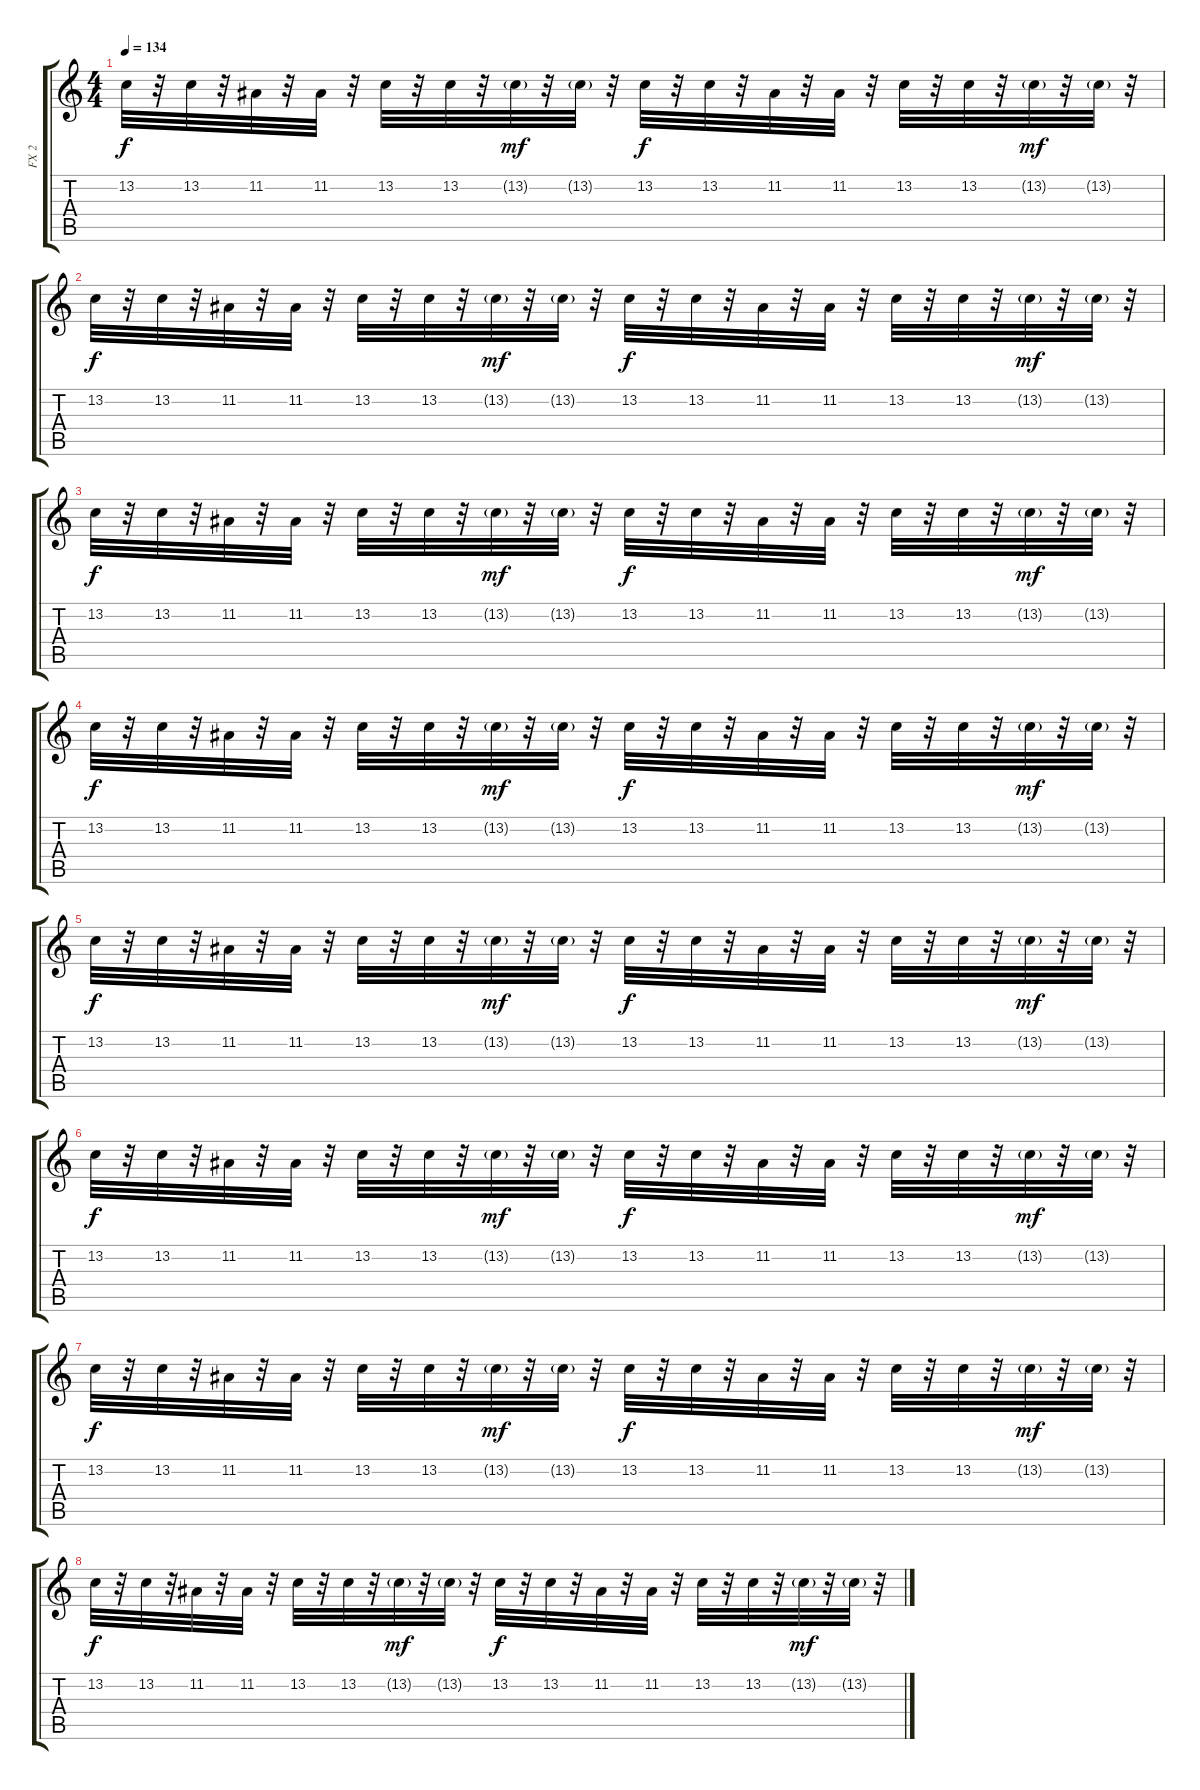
\track ("FX 2" "FX 2") {instrument lead2sawtooth}
\staff {score tabs}
\tuning (E4 B3 G3 D3 A2 E2) {hide}
\ts (4 4)
\tempo 134
\clef g2
\ks c
13.2.32{dy f} r.32 13.2.32 r.32 11.2.32 r.32 11.2.32 r.32 13.2.32 r.32 13.2.32 r.32 13.2{g}.32{dy mf} r.32 13.2{g}.32 r.32 13.2.32{dy f} r.32 13.2.32 r.32 11.2.32 r.32 11.2.32 r.32 13.2.32 r.32 13.2.32 r.32 13.2{g}.32{dy mf} r.32 13.2{g}.32 r.32 |
13.2.32{dy f} r.32 13.2.32 r.32 11.2.32 r.32 11.2.32 r.32 13.2.32 r.32 13.2.32 r.32 13.2{g}.32{dy mf} r.32 13.2{g}.32 r.32 13.2.32{dy f} r.32 13.2.32 r.32 11.2.32 r.32 11.2.32 r.32 13.2.32 r.32 13.2.32 r.32 13.2{g}.32{dy mf} r.32 13.2{g}.32 r.32 |
13.2.32{dy f} r.32 13.2.32 r.32 11.2.32 r.32 11.2.32 r.32 13.2.32 r.32 13.2.32 r.32 13.2{g}.32{dy mf} r.32 13.2{g}.32 r.32 13.2.32{dy f} r.32 13.2.32 r.32 11.2.32 r.32 11.2.32 r.32 13.2.32 r.32 13.2.32 r.32 13.2{g}.32{dy mf} r.32 13.2{g}.32 r.32 |
13.2.32{dy f} r.32 13.2.32 r.32 11.2.32 r.32 11.2.32 r.32 13.2.32 r.32 13.2.32 r.32 13.2{g}.32{dy mf} r.32 13.2{g}.32 r.32 13.2.32{dy f} r.32 13.2.32 r.32 11.2.32 r.32 11.2.32 r.32 13.2.32 r.32 13.2.32 r.32 13.2{g}.32{dy mf} r.32 13.2{g}.32 r.32 |
13.2.32{dy f} r.32 13.2.32 r.32 11.2.32 r.32 11.2.32 r.32 13.2.32 r.32 13.2.32 r.32 13.2{g}.32{dy mf} r.32 13.2{g}.32 r.32 13.2.32{dy f} r.32 13.2.32 r.32 11.2.32 r.32 11.2.32 r.32 13.2.32 r.32 13.2.32 r.32 13.2{g}.32{dy mf} r.32 13.2{g}.32 r.32 |
13.2.32{dy f} r.32 13.2.32 r.32 11.2.32 r.32 11.2.32 r.32 13.2.32 r.32 13.2.32 r.32 13.2{g}.32{dy mf} r.32 13.2{g}.32 r.32 13.2.32{dy f} r.32 13.2.32 r.32 11.2.32 r.32 11.2.32 r.32 13.2.32 r.32 13.2.32 r.32 13.2{g}.32{dy mf} r.32 13.2{g}.32 r.32 |
13.2.32{dy f} r.32 13.2.32 r.32 11.2.32 r.32 11.2.32 r.32 13.2.32 r.32 13.2.32 r.32 13.2{g}.32{dy mf} r.32 13.2{g}.32 r.32 13.2.32{dy f} r.32 13.2.32 r.32 11.2.32 r.32 11.2.32 r.32 13.2.32 r.32 13.2.32 r.32 13.2{g}.32{dy mf} r.32 13.2{g}.32 r.32 |
13.2.32{dy f} r.32 13.2.32 r.32 11.2.32 r.32 11.2.32 r.32 13.2.32 r.32 13.2.32 r.32 13.2{g}.32{dy mf} r.32 13.2{g}.32 r.32 13.2.32{dy f} r.32 13.2.32 r.32 11.2.32 r.32 11.2.32 r.32 13.2.32 r.32 13.2.32 r.32 13.2{g}.32{dy mf} r.32 13.2{g}.32 r.32
